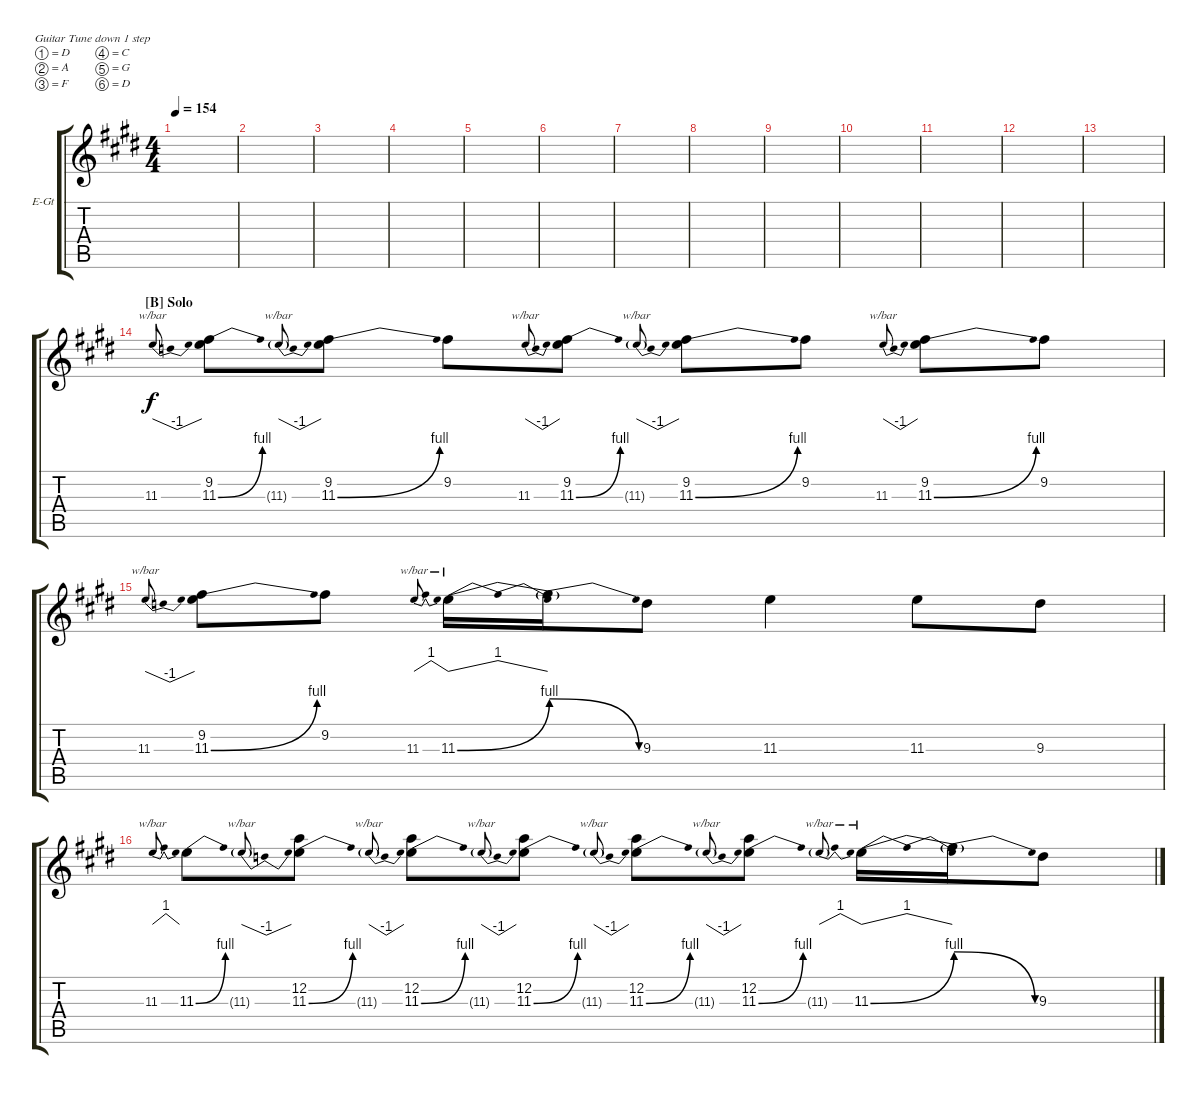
\defaultSystemsLayout 4
\bracketExtendMode groupsimilarinstruments
\firstSystemTrackNameOrientation horizontal
\otherSystemsTrackNameOrientation horizontal
\track ("Rob Caggiano" "E-Gt") {instrument distortionguitar}
\staff {score tabs}
\tuning (D4 A3 F3 C3 G2 D2)
\ts (4 4)
\tempo 154
\clef g2
\ks e
|
|
|
|
|
|
|
|
|
|
|
|
|
\section ("B" "Solo")
11.3.8{tbe (dip default 0 0 15 -4 30 0) gr onbeat} (11.3{be (bend 0 0 15 4)} 9.2).8 11.3{g}.8{tbe (dip default 0 0 15 -4 30 0) gr onbeat} (11.3{be (bend 0 0 15 4)} 9.2).8 9.2.8 11.3.8{tbe (dip default 0 0 15 -4 30 0) gr onbeat} (11.3{be (bend 0 0 15 4)} 9.2).8 11.3{g}.8{tbe (dip default 0 0 14.399999999999999 -4 15 -4 30 0) gr onbeat} (11.3{be (bend 0 0 15 4)} 9.2).8 9.2.8 11.3.8{tbe (dip default 0 0 15 -4 30 0) gr onbeat} (11.3{be (bend 0 0 15 4)} 9.2).8 9.2.8 |
11.3.8{tbe (dip default 0 0 15 -4 30 0) gr onbeat} (11.3{be (bend 0 0 15 4)} 9.2).8 9.2.8 11.3.8{tbe (dip default 0 0 14.399999999999999 4 15 4 30 0) gr onbeat} 11.3{be (bend 0 0 15 4)}.16{tbe (dip default 0 0 14.399999999999999 4 15 4 30 0)} 11.3{be (release 0 4 15 0) t}.16 9.3.8 11.3.4 11.3.8 9.3.8 |
11.3.8{tbe (dip default 0 0 14.399999999999999 4 15 4 30 0) gr onbeat} 11.3{be (bend 0 0 15 4)}.8 11.3{g}.8{tbe (dip default 0 0 15 -4 30 0) gr onbeat} (11.3{be (bend 0 0 15 4)} 12.2).8 11.3{g}.8{tbe (dip default 0 0 15 -4 30 0) gr onbeat} (11.3{be (bend 0 0 15 4)} 12.2).8 11.3{g}.8{tbe (dip default 0 0 15 -4 30 0) gr onbeat} (11.3{be (bend 0 0 15 4)} 12.2).8 11.3{g}.8{tbe (dip default 0 0 15 -4 30 0) gr onbeat} (11.3{be (bend 0 0 15 4)} 12.2).8 11.3{g}.8{tbe (dip default 0 0 15 -4 30 0) gr onbeat} (11.3{be (bend 0 0 15 4)} 12.2).8 11.3{g}.8{tbe (dip default 0 0 14.399999999999999 4 15 4 30 0) gr onbeat} 11.3{be (bend 0 0 15 4)}.16{tbe (dip default 0 0 15 4 30 0)} 11.3{be (release 0 4 15 0) t}.16 9.3.8
